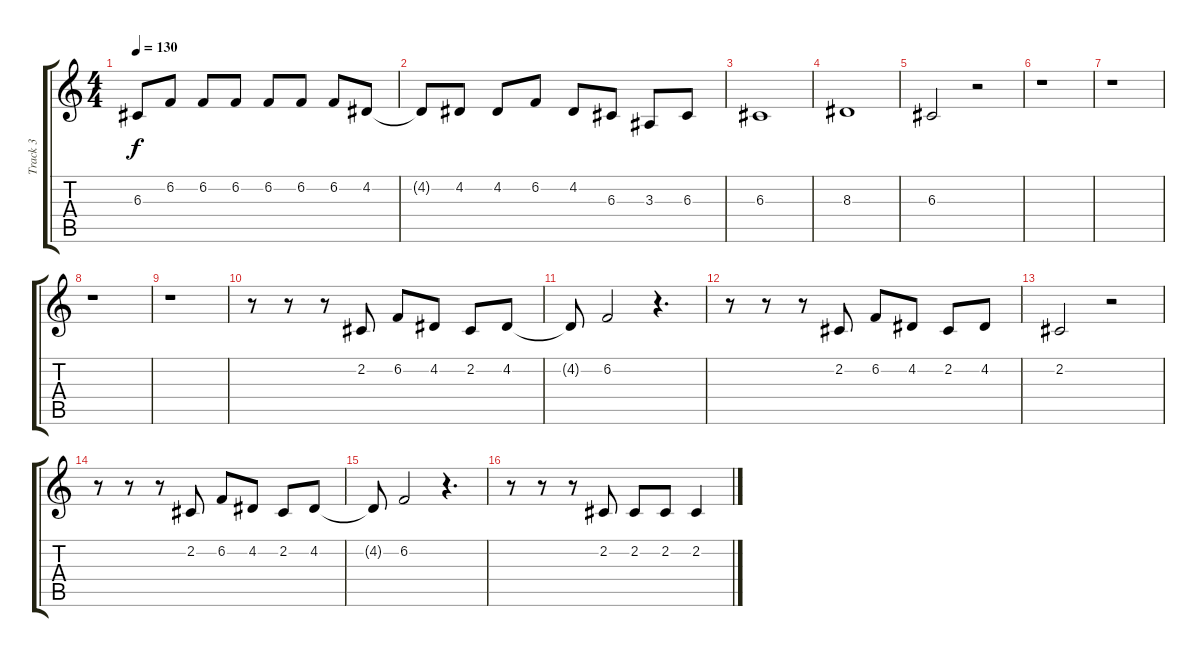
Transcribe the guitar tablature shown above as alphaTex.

\track ("Track 3" "Track 3") {instrument accordion}
\staff {score tabs}
\tuning (E4 B3 G3 D3 A2 E2) {hide}
\ts (4 4)
\tempo 130
\clef g2
\ks c
6.3{t}.8{dy f} 6.2.8 6.2.8 6.2.8 6.2.8 6.2.8 6.2.8 4.2.8 |
4.2{t}.8 4.2.8 4.2.8 6.2.8 4.2.8 6.3.8 3.3.8 6.3.8 |
6.3.1 |
8.3.1 |
6.3.2 r.2 |
r.1 |
r.1 |
r.1 |
r.1 |
r.8 r.8 r.8 2.2.8 6.2.8 4.2.8 2.2.8 4.2.8 |
4.2{t}.8 6.2.2 r.4{d} |
r.8 r.8 r.8 2.2.8 6.2.8 4.2.8 2.2.8 4.2.8 |
2.2.2 r.2 |
r.8 r.8 r.8 2.2.8 6.2.8 4.2.8 2.2.8 4.2.8 |
4.2{t}.8 6.2.2 r.4{d} |
r.8 r.8 r.8 2.2.8 2.2.8 2.2.8 2.2.4
